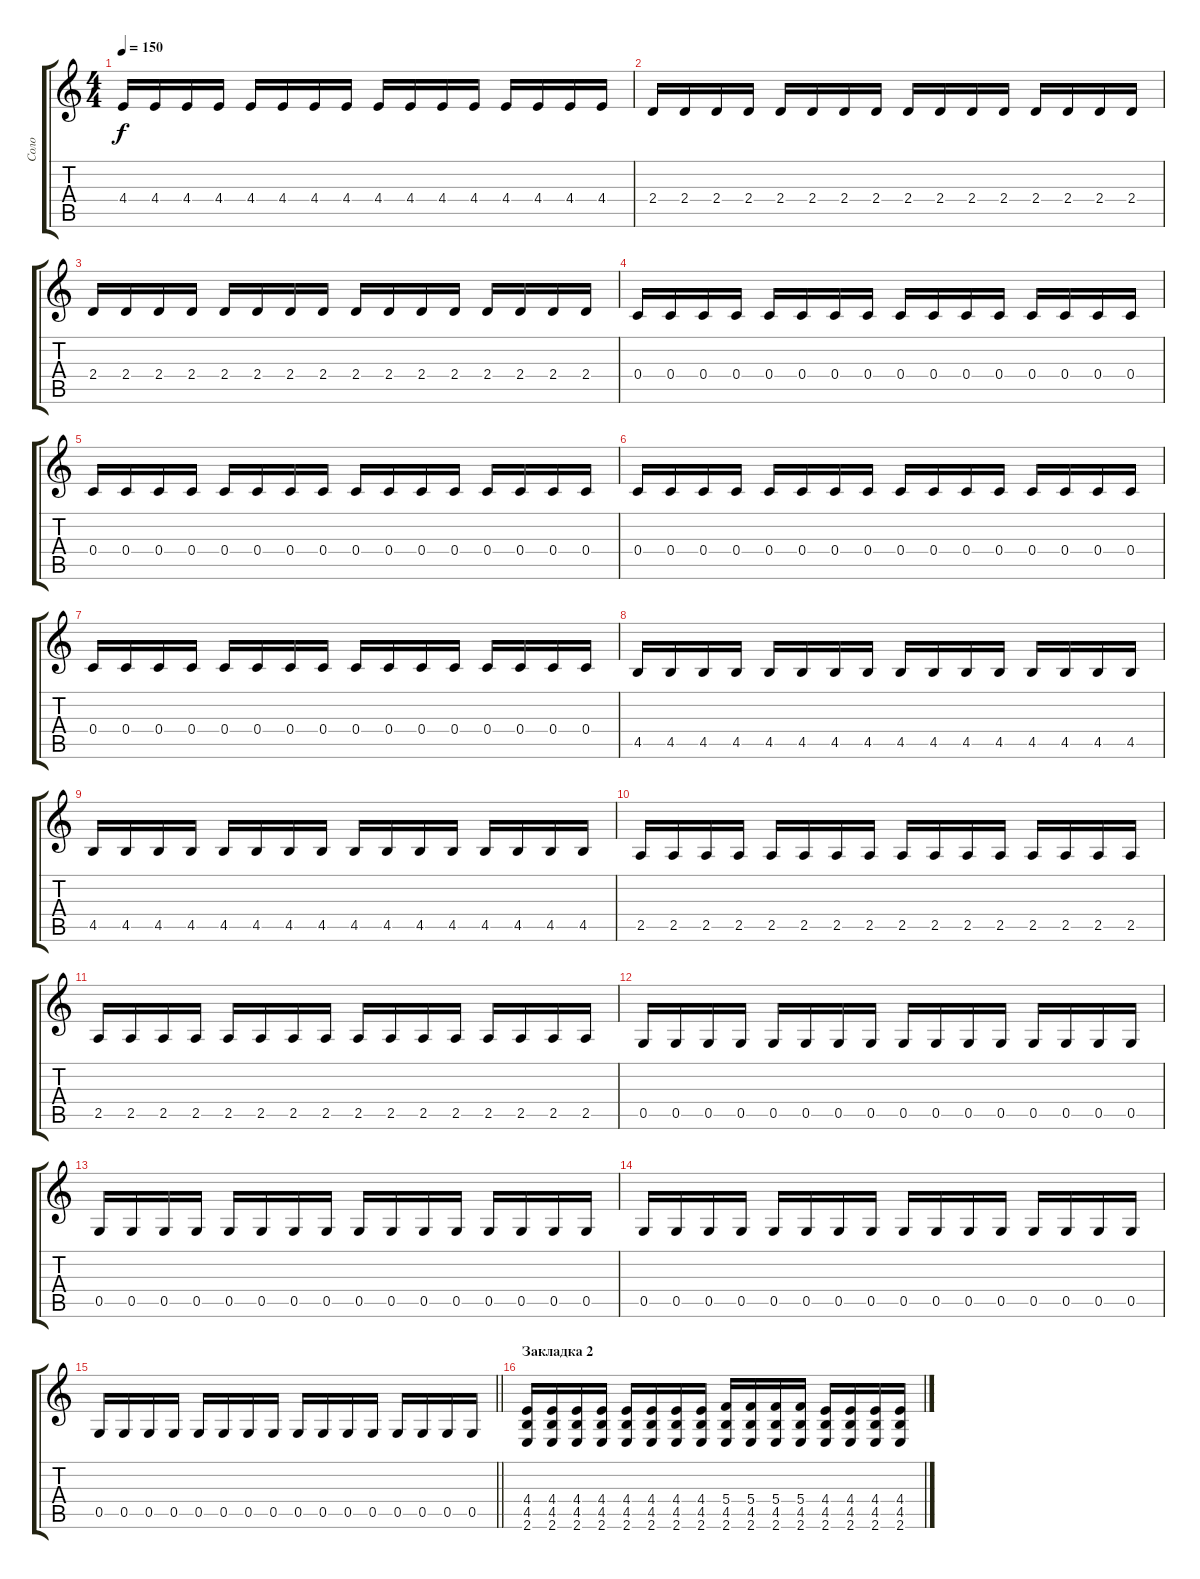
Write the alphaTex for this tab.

\track ("Соло" "Соло") {instrument distortionguitar}
\staff {score tabs}
\tuning (D4 A3 F3 C3 G2 D2) {hide}
\ts (4 4)
\tempo 150
\clef g2
\ks c
4.4.16{dy f} 4.4.16 4.4.16 4.4.16 4.4.16 4.4.16 4.4.16 4.4.16 4.4.16 4.4.16 4.4.16 4.4.16 4.4.16 4.4.16 4.4.16 4.4.16 |
2.4.16 2.4.16 2.4.16 2.4.16 2.4.16 2.4.16 2.4.16 2.4.16 2.4.16 2.4.16 2.4.16 2.4.16 2.4.16 2.4.16 2.4.16 2.4.16 |
2.4.16 2.4.16 2.4.16 2.4.16 2.4.16 2.4.16 2.4.16 2.4.16 2.4.16 2.4.16 2.4.16 2.4.16 2.4.16 2.4.16 2.4.16 2.4.16 |
0.4.16 0.4.16 0.4.16 0.4.16 0.4.16 0.4.16 0.4.16 0.4.16 0.4.16 0.4.16 0.4.16 0.4.16 0.4.16 0.4.16 0.4.16 0.4.16 |
0.4.16 0.4.16 0.4.16 0.4.16 0.4.16 0.4.16 0.4.16 0.4.16 0.4.16 0.4.16 0.4.16 0.4.16 0.4.16 0.4.16 0.4.16 0.4.16 |
0.4.16 0.4.16 0.4.16 0.4.16 0.4.16 0.4.16 0.4.16 0.4.16 0.4.16 0.4.16 0.4.16 0.4.16 0.4.16 0.4.16 0.4.16 0.4.16 |
0.4.16 0.4.16 0.4.16 0.4.16 0.4.16 0.4.16 0.4.16 0.4.16 0.4.16 0.4.16 0.4.16 0.4.16 0.4.16 0.4.16 0.4.16 0.4.16 |
4.5.16 4.5.16 4.5.16 4.5.16 4.5.16 4.5.16 4.5.16 4.5.16 4.5.16 4.5.16 4.5.16 4.5.16 4.5.16 4.5.16 4.5.16 4.5.16 |
4.5.16 4.5.16 4.5.16 4.5.16 4.5.16 4.5.16 4.5.16 4.5.16 4.5.16 4.5.16 4.5.16 4.5.16 4.5.16 4.5.16 4.5.16 4.5.16 |
2.5.16 2.5.16 2.5.16 2.5.16 2.5.16 2.5.16 2.5.16 2.5.16 2.5.16 2.5.16 2.5.16 2.5.16 2.5.16 2.5.16 2.5.16 2.5.16 |
2.5.16 2.5.16 2.5.16 2.5.16 2.5.16 2.5.16 2.5.16 2.5.16 2.5.16 2.5.16 2.5.16 2.5.16 2.5.16 2.5.16 2.5.16 2.5.16 |
0.5.16 0.5.16 0.5.16 0.5.16 0.5.16 0.5.16 0.5.16 0.5.16 0.5.16 0.5.16 0.5.16 0.5.16 0.5.16 0.5.16 0.5.16 0.5.16 |
0.5.16 0.5.16 0.5.16 0.5.16 0.5.16 0.5.16 0.5.16 0.5.16 0.5.16 0.5.16 0.5.16 0.5.16 0.5.16 0.5.16 0.5.16 0.5.16 |
0.5.16 0.5.16 0.5.16 0.5.16 0.5.16 0.5.16 0.5.16 0.5.16 0.5.16 0.5.16 0.5.16 0.5.16 0.5.16 0.5.16 0.5.16 0.5.16 |
\barLineRight lightlight
0.5.16 0.5.16 0.5.16 0.5.16 0.5.16 0.5.16 0.5.16 0.5.16 0.5.16 0.5.16 0.5.16 0.5.16 0.5.16 0.5.16 0.5.16 0.5.16 |
\section ("" "Закладка 2")
(4.4 4.5 2.6).16 (4.4 4.5 2.6).16 (4.4 4.5 2.6).16 (4.4 4.5 2.6).16 (4.4 4.5 2.6).16 (4.4 4.5 2.6).16 (4.4 4.5 2.6).16 (4.4 4.5 2.6).16 (5.4 4.5 2.6).16 (5.4 4.5 2.6).16 (5.4 4.5 2.6).16 (5.4 4.5 2.6).16 (4.4 4.5 2.6).16 (4.4 4.5 2.6).16 (4.4 4.5 2.6).16 (4.4 4.5 2.6).16
